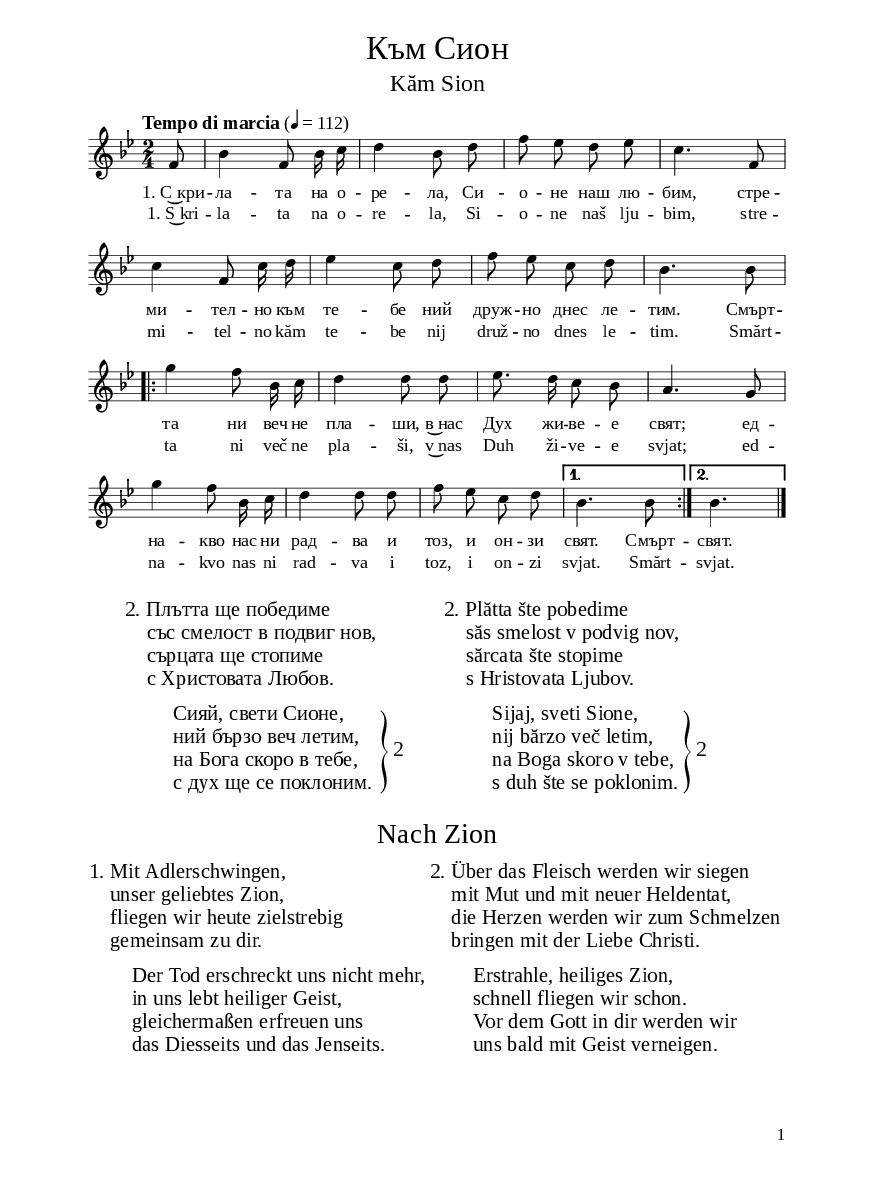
\version "2.24.4"

% include paper part and global functions
\include "include/globals.ily"
"rightBraces054" = \markup {
  \column {
    % repeat braces
    \translate #'(0 . -18.7 )
    \right-brace #40
  }
  \column {
    % repeat numbers
    \translate #'(0 . -19.3 )
    2
  }
}


\bookpart {


  \label #'ref054
  \tocItem \markup "Към Сион – Kăm Sion"

  \include "include/bookpart-paper.ily"


  \score {
    \include "include/score-layout.ily"

    \new Voice \absolute  {
      \clef treble
      \key bes \major
      \time 2/4

      \tempoFunc "Tempo di marcia" 4 "112"
      \autoBeamOff

      \partial 8
      f'8 |  bes'4 f'8 bes'16 c'' | d''4 bes'8 d'' | f''8 es'' d'' es''  |

      c''4. f'8 |\break c''4 f'8 c''16 d'' | es''4 c''8 d'' | f''8 es'' c'' d''  |

      bes'4. bes'8 \repeat volta 2 {
        | \break g''4 f''8 bes'16 c'' d''4 d''8 d'' |

        es''8. d''16 c''8 bes' | a'4. g'8 | \break g''4 f''8 bes'16 c''  |

        d''4 d''8 d'' | f''8 es'' c'' d'' |
      } \alternative {
        { bes'4. bes'8 | }
        {bes'4.   \break }
      } \bar "|."
    }

    \addlyrics {
      "1. С~кри" -- ла -- та на о -- ре -- ла, Си -- о -- не наш лю --
      бим, стре -- ми -- тел -- но към те -- бе ний друж -- но днес ле --
      тим. Смърт -- та ни веч не пла -- ши, в~нас
      Дух жи -- ве -- е свят; ед -- на -- кво нас ни
      рад -- ва и тоз, и он -- зи свят. Смърт -- свят.
    }

    \addlyrics {
      "1. S~kri" -- la -- ta na o -- re -- la, Si -- o -- ne naš lju --
      bim, stre -- mi -- tel -- no kăm te -- be nij druž -- no dnes le --
      tim. Smărt -- ta ni več ne pla -- ši, v~nas
      Duh ži -- ve -- e svjat; ed -- na -- kvo nas ni
      rad -- va i toz, i on -- zi svjat. Smărt -- svjat.
    }

    \header {
      title = \titleFunc "Към Сион" "Kăm Sion"
    }

    \midi{}

  } % score

  \markup \vspace #1
  \markup \abs-fontsize #10 {
    \hspace #5
    \override #`(baseline-skip . ,bgCoupletBaselineSkip)
    \column {
      \line {   2. Плътта ще победиме}

      \line {   "   "със смелост в подвиг нов,}

      \line {   "   "сърцата ще стопиме}

      \line {   "   "с Христовата Любов.}

      \vspace #0.5

      \line {   "        "Сияй, свети Сионе,}

      \line {   "        "ний бързо веч летим,}

      \line {   "        "на Бога скоро в тебе,}

      \line {   "        "с дух ще се поклоним. }
    } \"rightBraces054"

    \hspace #5
    \override #`(baseline-skip . ,bgCoupletBaselineSkip)
    \column {
      \line {   2. Plătta šte pobedime}

      \line {   "   "săs smelost v podvig nov,}

      \line {   "   "sărcata šte stopime}

      \line {   "   "s Hristovata Ljubov.}

      \vspace #0.5

      \line {   "        "Sijaj, sveti Sione,}

      \line {   "        "nij bărzo več letim,}

      \line {   "        "na Boga skoro v tebe,}

      \line {   "        "s duh šte se poklonim. }
    } \"rightBraces054"
  } % markup

  \markup \empty-two
  \version "2.24.4"

\markup \fill-line { \fontsize #deTitleFontSize "Nach Zion" }
\markup \null
\markup \null
\markup \abs-fontsize #10 {

  \override #`(baseline-skip . ,deCoupletBaselineSkip)

  \column {

    \line { 1. Mit Adlerschwingen,  }

    \line { "   "  unser geliebtes Zion, }

    \line { "   "  fliegen wir heute zielstrebig }

    \line { "   " gemeinsam zu dir.}
     \vspace #0.5

    \line {  "   "  "   " Der Tod erschreckt uns nicht mehr, }

    \line {  "   "  "   " in uns lebt heiliger Geist, }

    \line {  "   "  "   " gleichermaßen erfreuen uns }

    \line {  "   "  "   " das Diesseits und das Jenseits.}







  }

  \override #`(baseline-skip . ,deCoupletBaselineSkip)

  \column {


    \line { 2. Über das Fleisch werden wir siegen}

    \line { "   "mit Mut und mit neuer Heldentat, }

    \line { "   " die Herzen werden wir zum Schmelzen }

    \line { "   " bringen mit der Liebe Christi.}

 \vspace #0.5
    \line {  "   "  "   " Erstrahle, heiliges Zion,}

    \line { "   "  "   " schnell fliegen wir schon.}

    \line { "   " "   " Vor dem Gott in dir werden wir }

    \line { "   "  "   "uns bald mit Geist verneigen.}


  }

}



} % bookpart
